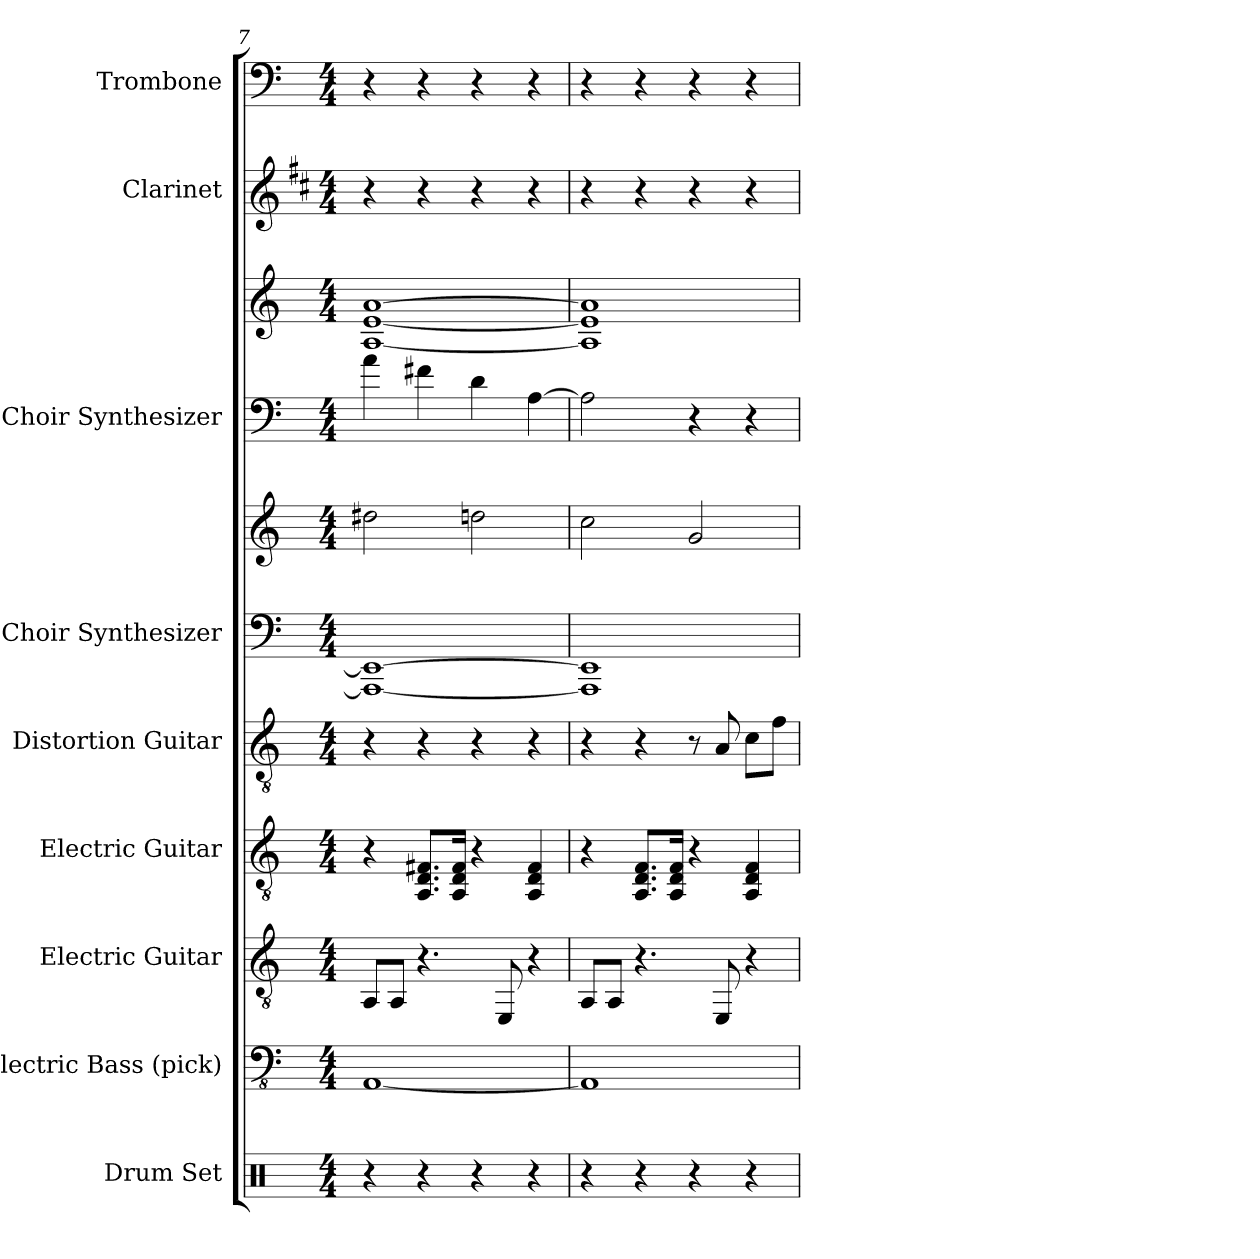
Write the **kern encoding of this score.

**kern	**kern	**kern	**kern	**kern	**kern	**kern	**kern	**kern	**kern	**kern
*part9	*part8	*part7	*part6	*part5	*part4	*part4	*part3	*part3	*part2	*part1
*staff11	*staff10	*staff9	*staff8	*staff7	*staff6	*staff5	*staff4	*staff3	*staff2	*staff1
*I"Drum Set	*I"Electric Bass (pick)	*I"Electric Guitar	*I"Electric Guitar	*I"Distortion Guitar	*I"Choir Synthesizer	*	*I"Choir Synthesizer	*	*I"Clarinet	*I"Trombone
*I'Drs.	*I'El. Bass	*I'El. Guit.	*I'El. Guit.	*I'Dist. Guit.	*I'Synth.	*	*I'Synth.	*	*I'Cl.	*I'Trb.
*clefX	*clefFv4	*clefGv2	*clefGv2	*clefGv2	*clefF4	*clefG2	*clefF4	*clefG2	*clefG2	*clefF4
*	*	*	*	*	*	*	*	*	*ITrd1c2	*
*k[]	*k[]	*k[]	*k[]	*k[]	*k[]	*k[]	*k[]	*k[]	*k[]	*k[]
*M4/4	*M4/4	*M4/4	*M4/4	*M4/4	*M4/4	*M4/4	*M4/4	*M4/4	*M4/4	*M4/4
=7	=7	=7	=7	=7	=7	=7	=7	=7	=7	=7
4r	[1AAA	8AAL	4r	4r	1AAA_ 1EE_	2dd#X	4a	[1a [1e [1A	4r	4r
.	.	8AAJ	.	.	.	.	.	.	.	.
4r	.	4.r	8.AA 8.D 8.F#XL	4r	.	.	4f#X	.	4r	4r
.	.	.	16AA 16D 16F#Jk	.	.	.	.	.	.	.
4r	.	.	4r	4r	.	2ddn	4d	.	4r	4r
.	.	8EE	.	.	.	.	.	.	.	.
4r	.	4r	4AA 4D 4F#	4r	.	.	[4A	.	4r	4r
=8	=8	=8	=8	=8	=8	=8	=8	=8	=8	=8
4r	1AAA]	8AAL	4r	4r	1AAA] 1EE]	2cc	2A]	1a] 1e] 1A]	4r	4r
.	.	8AAJ	.	.	.	.	.	.	.	.
4r	.	4.r	8.AA 8.D 8.FL	4r	.	.	.	.	4r	4r
.	.	.	16AA 16D 16FJk	.	.	.	.	.	.	.
4r	.	.	4r	8r	.	2g	4r	.	4r	4r
.	.	8EE	.	8A	.	.	.	.	.	.
4r	.	4r	4AA 4D 4F	8cL	.	.	4r	.	4r	4r
.	.	.	.	8fJ	.	.	.	.	.	.
=	=	=	=	=	=	=	=	=	=	=
*-	*-	*-	*-	*-	*-	*-	*-	*-	*-	*-
